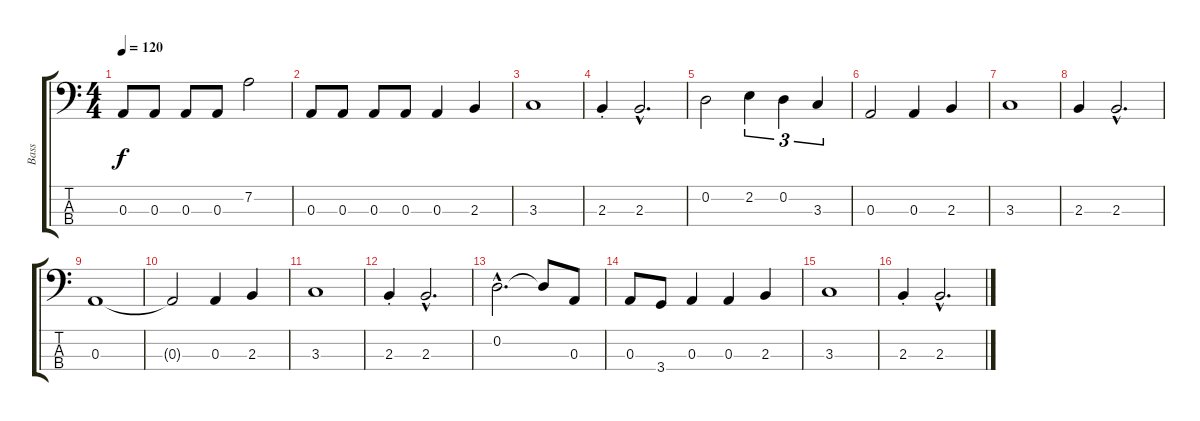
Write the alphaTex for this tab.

\track ("Bass" "Bass") {instrument electricbasspick}
\staff {score tabs}
\tuning (G2 D2 A1 E1) {hide}
\ts (4 4)
\tempo 120
\clef f4
\ks c
0.3.8{dy f} 0.3.8 0.3.8 0.3.8 7.2.2 |
0.3.8 0.3.8 0.3.8 0.3.8 0.3.4 2.3.4 |
3.3.1 |
2.3{st}.4 2.3{hac}.2{d} |
0.2.2 2.2.4{tu (3 2)} 0.2.4{tu (3 2)} 3.3.4{tu (3 2)} |
0.3.2 0.3.4 2.3.4 |
3.3.1 |
2.3.4 2.3{hac}.2{d} |
0.3.1 |
0.3{t}.2 0.3.4 2.3.4 |
3.3.1 |
2.3{st}.4 2.3{hac}.2{d} |
0.2{hac}.2{d} 0.2{t}.8 0.3.8 |
0.3.8 3.4.8 0.3.4 0.3.4 2.3.4 |
3.3.1 |
2.3{st}.4 2.3{hac}.2{d}
